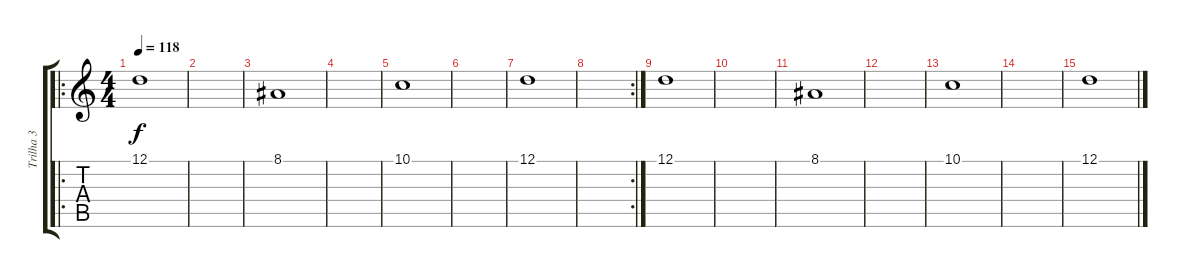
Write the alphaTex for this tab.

\track ("Trilha 3" "Trilha 3") {instrument tubularbells}
\staff {score tabs}
\tuning (D4 A3 F3 C3 G2 D2) {hide}
\ro
\ts (4 4)
\tempo 118
\clef g2
\ks c
12.1.1{dy f} |
|
8.1.1 |
|
10.1.1 |
|
12.1.1 |
\rc 2
|
12.1.1 |
|
8.1.1 |
|
10.1.1 |
|
12.1.1
